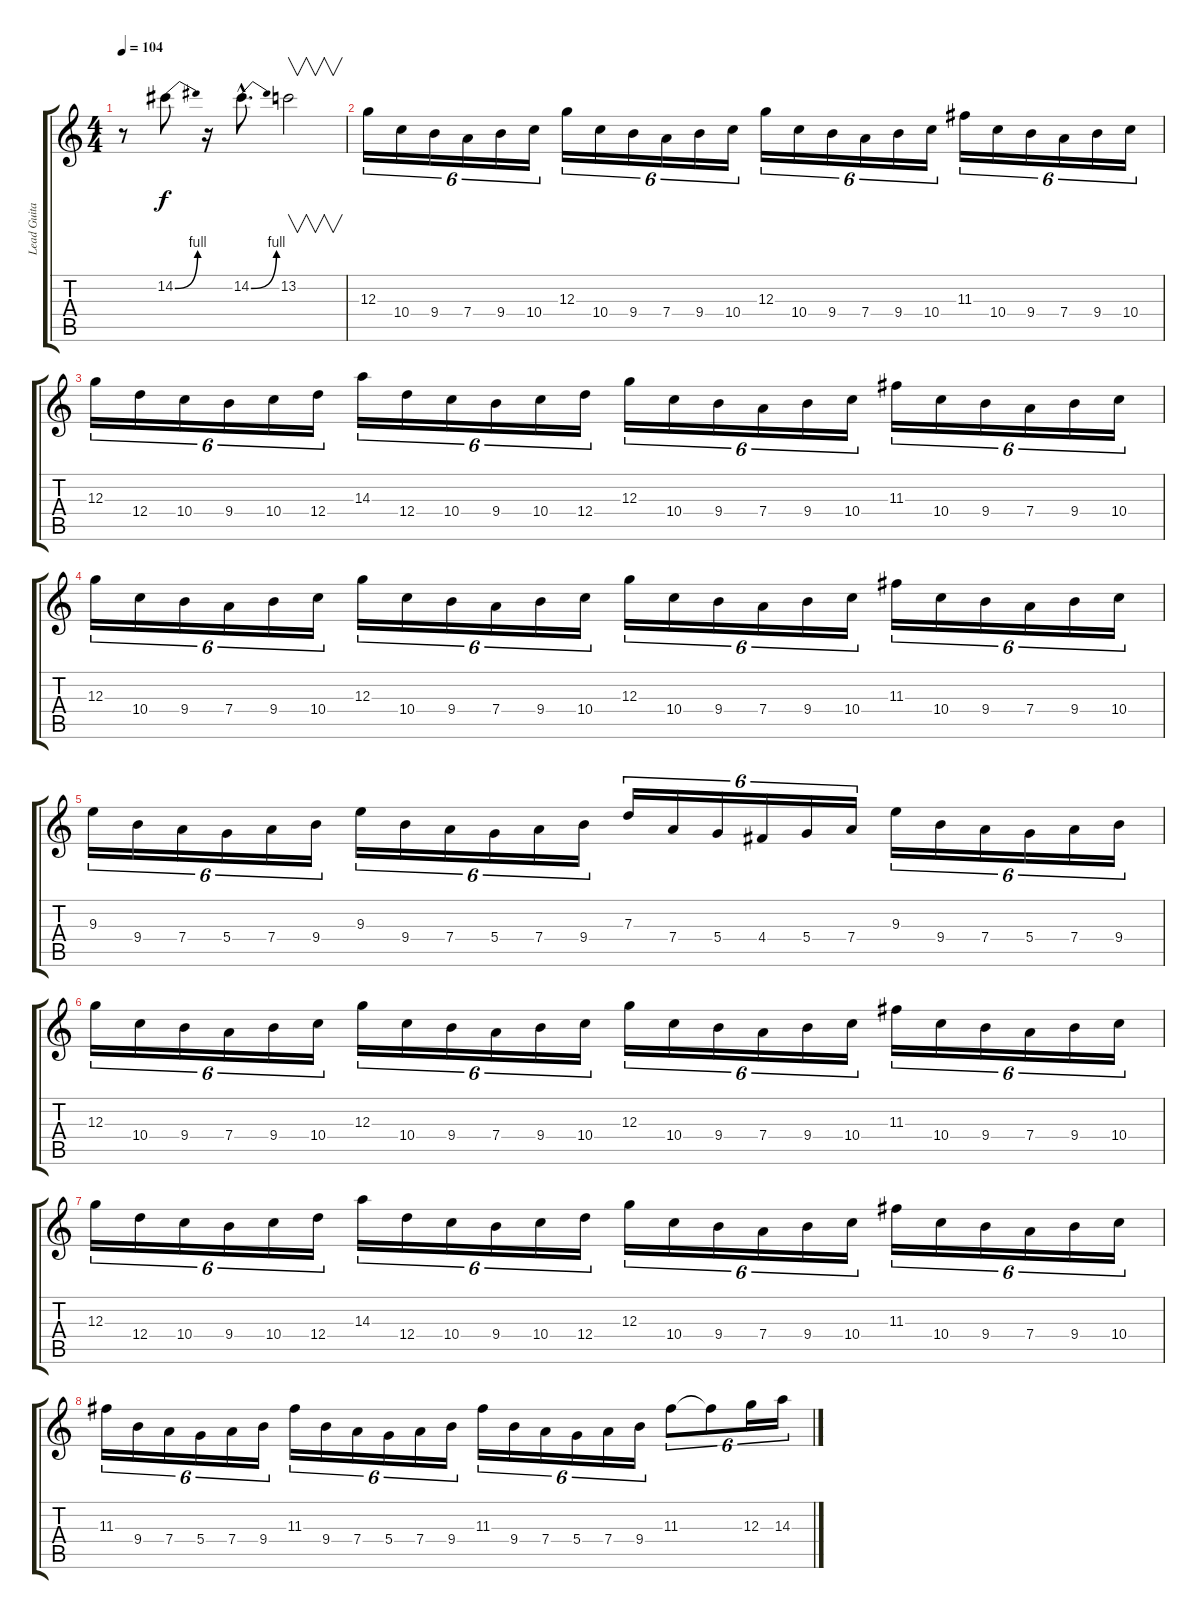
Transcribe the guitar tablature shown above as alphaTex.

\track ("Lead Guitar (P.Rondat)" "Lead Guita") {instrument overdrivenguitar}
\staff {score tabs}
\tuning (E4 B3 G3 D3 A2 E2) {hide}
\ts (4 4)
\tempo 104
\clef g2
\ks c
r.8{dy f} 14.2{be (bend 0 0 60 4)}.8 r.16 14.2{be (bend 0 0 60 4) hac}.8{d} 13.2.2{v} |
12.3.16{tu (6 4)} 10.4.16{tu (6 4)} 9.4.16{tu (6 4)} 7.4.16{tu (6 4)} 9.4.16{tu (6 4)} 10.4.16{tu (6 4)} 12.3.16{tu (6 4)} 10.4.16{tu (6 4)} 9.4.16{tu (6 4)} 7.4.16{tu (6 4)} 9.4.16{tu (6 4)} 10.4.16{tu (6 4)} 12.3.16{tu (6 4)} 10.4.16{tu (6 4)} 9.4.16{tu (6 4)} 7.4.16{tu (6 4)} 9.4.16{tu (6 4)} 10.4.16{tu (6 4)} 11.3.16{tu (6 4)} 10.4.16{tu (6 4)} 9.4.16{tu (6 4)} 7.4.16{tu (6 4)} 9.4.16{tu (6 4)} 10.4.16{tu (6 4)} |
12.3.16{tu (6 4)} 12.4.16{tu (6 4)} 10.4.16{tu (6 4)} 9.4.16{tu (6 4)} 10.4.16{tu (6 4)} 12.4.16{tu (6 4)} 14.3.16{tu (6 4)} 12.4.16{tu (6 4)} 10.4.16{tu (6 4)} 9.4.16{tu (6 4)} 10.4.16{tu (6 4)} 12.4.16{tu (6 4)} 12.3.16{tu (6 4)} 10.4.16{tu (6 4)} 9.4.16{tu (6 4)} 7.4.16{tu (6 4)} 9.4.16{tu (6 4)} 10.4.16{tu (6 4)} 11.3.16{tu (6 4)} 10.4.16{tu (6 4)} 9.4.16{tu (6 4)} 7.4.16{tu (6 4)} 9.4.16{tu (6 4)} 10.4.16{tu (6 4)} |
12.3.16{tu (6 4)} 10.4.16{tu (6 4)} 9.4.16{tu (6 4)} 7.4.16{tu (6 4)} 9.4.16{tu (6 4)} 10.4.16{tu (6 4)} 12.3.16{tu (6 4)} 10.4.16{tu (6 4)} 9.4.16{tu (6 4)} 7.4.16{tu (6 4)} 9.4.16{tu (6 4)} 10.4.16{tu (6 4)} 12.3.16{tu (6 4)} 10.4.16{tu (6 4)} 9.4.16{tu (6 4)} 7.4.16{tu (6 4)} 9.4.16{tu (6 4)} 10.4.16{tu (6 4)} 11.3.16{tu (6 4)} 10.4.16{tu (6 4)} 9.4.16{tu (6 4)} 7.4.16{tu (6 4)} 9.4.16{tu (6 4)} 10.4.16{tu (6 4)} |
9.3.16{tu (6 4)} 9.4.16{tu (6 4)} 7.4.16{tu (6 4)} 5.4.16{tu (6 4)} 7.4.16{tu (6 4)} 9.4.16{tu (6 4)} 9.3.16{tu (6 4)} 9.4.16{tu (6 4)} 7.4.16{tu (6 4)} 5.4.16{tu (6 4)} 7.4.16{tu (6 4)} 9.4.16{tu (6 4)} 7.3.16{tu (6 4)} 7.4.16{tu (6 4)} 5.4.16{tu (6 4)} 4.4.16{tu (6 4)} 5.4.16{tu (6 4)} 7.4.16{tu (6 4)} 9.3.16{tu (6 4)} 9.4.16{tu (6 4)} 7.4.16{tu (6 4)} 5.4.16{tu (6 4)} 7.4.16{tu (6 4)} 9.4.16{tu (6 4)} |
12.3.16{tu (6 4)} 10.4.16{tu (6 4)} 9.4.16{tu (6 4)} 7.4.16{tu (6 4)} 9.4.16{tu (6 4)} 10.4.16{tu (6 4)} 12.3.16{tu (6 4)} 10.4.16{tu (6 4)} 9.4.16{tu (6 4)} 7.4.16{tu (6 4)} 9.4.16{tu (6 4)} 10.4.16{tu (6 4)} 12.3.16{tu (6 4)} 10.4.16{tu (6 4)} 9.4.16{tu (6 4)} 7.4.16{tu (6 4)} 9.4.16{tu (6 4)} 10.4.16{tu (6 4)} 11.3.16{tu (6 4)} 10.4.16{tu (6 4)} 9.4.16{tu (6 4)} 7.4.16{tu (6 4)} 9.4.16{tu (6 4)} 10.4.16{tu (6 4)} |
12.3.16{tu (6 4)} 12.4.16{tu (6 4)} 10.4.16{tu (6 4)} 9.4.16{tu (6 4)} 10.4.16{tu (6 4)} 12.4.16{tu (6 4)} 14.3.16{tu (6 4)} 12.4.16{tu (6 4)} 10.4.16{tu (6 4)} 9.4.16{tu (6 4)} 10.4.16{tu (6 4)} 12.4.16{tu (6 4)} 12.3.16{tu (6 4)} 10.4.16{tu (6 4)} 9.4.16{tu (6 4)} 7.4.16{tu (6 4)} 9.4.16{tu (6 4)} 10.4.16{tu (6 4)} 11.3.16{tu (6 4)} 10.4.16{tu (6 4)} 9.4.16{tu (6 4)} 7.4.16{tu (6 4)} 9.4.16{tu (6 4)} 10.4.16{tu (6 4)} |
11.3.16{tu (6 4)} 9.4.16{tu (6 4)} 7.4.16{tu (6 4)} 5.4.16{tu (6 4)} 7.4.16{tu (6 4)} 9.4.16{tu (6 4)} 11.3.16{tu (6 4)} 9.4.16{tu (6 4)} 7.4.16{tu (6 4)} 5.4.16{tu (6 4)} 7.4.16{tu (6 4)} 9.4.16{tu (6 4)} 11.3.16{tu (6 4)} 9.4.16{tu (6 4)} 7.4.16{tu (6 4)} 5.4.16{tu (6 4)} 7.4.16{tu (6 4)} 9.4.16{tu (6 4)} 11.3.8{tu (6 4)} 11.3{t}.8{tu (6 4)} 12.3.16{tu (6 4)} 14.3.16{tu (6 4)}
